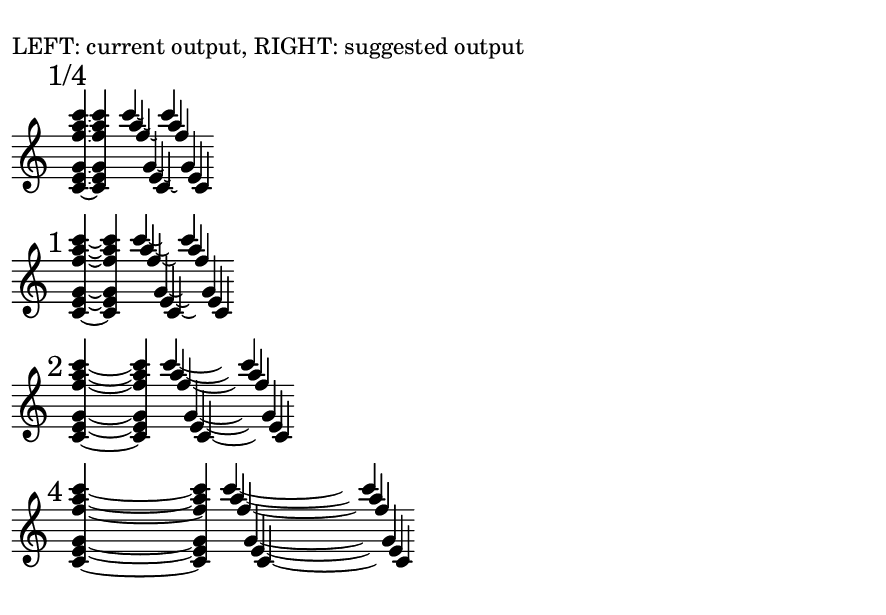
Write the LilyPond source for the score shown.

\version "2.16.2"

\include "../3-tests/global-settings.ily"

\markup { LEFT: current output, RIGHT: suggested output }

\layout {
  % turn off the global setting
  \revert Score.SpacingSpanner #'common-shortest-duration
}

\new Staff {
  \override Staff.Stem #'direction = #UP
  \tieDown

  \mark "1/4"
  <c' e' g' f'' a'' c'''>4*1/4 ~ q4
  <<
    \new Voice {
      \tie-cps #'((1.45 . 3.75) (1.6 . 3.55) (1.85 . 3.55) (2.0 . 3.75))
      \transpose c c''' { c4*1/2 ~ c }
    }
    \new Voice {
      \tie-cps #'((1.45 . 2.75) (1.6 . 2.55) (1.85 . 2.55) (2.0 . 2.75))
      \transpose c a'' { c4*1/2 ~ c }
    }
    \new Voice {
      \tie-cps #'((1.45 . 1.75) (1.6 . 1.55) (1.85 . 1.55) (2.0 . 1.75))
      \transpose c f'' { c4*1/2 ~ c }
    }
    \new Voice {
      \tie-cps #'((1.45 . -1.25) (1.6 . -1.45) (1.85 . -1.45) (2.0 . -1.25))
      \transpose c g' { c4*1/2 ~ c }
    }
    \new Voice {
      \tie-cps #'((1.45 . -2.25) (1.6 . -2.45) (1.85 . -2.45) (2.0 . -2.25))
      \transpose c e' { c4*1/2 ~ c }
    }
    \new Voice {
      \tie-cps #'((1.45 . -3.25) (1.6 . -3.45) (1.85 . -3.45) (2.0 . -3.25))
      \transpose c c' { c4*1/2 ~ c }
    }
  >>
  \br


  \mark "1"
  <c' e' g' f'' a'' c'''>4 ~ q4
  <<
    \new Voice {
      \tie-cps #'((1.55 . 3.75) (1.8 . 3.4) (2.5 . 3.4) (2.75 . 3.75))
      \transpose c c''' { c4 ~ c }
    }
    \new Voice {
      \tie-cps #'((1.55 . 2.75) (1.8 . 2.4) (2.5 . 2.4) (2.75 . 2.75))
      \transpose c a'' { c4 ~ c }
    }
    \new Voice {
      \tie-cps #'((1.55 . 1.8) (1.8 . 1.45) (2.5 . 1.45) (2.75 . 1.8))
      \transpose c f'' { c4 ~ c }
    }
    \new Voice {
      \tie-cps #'((1.55 . -1.2) (1.8 . -1.55) (2.5 . -1.55) (2.75 . -1.2))
      \transpose c g' { c4 ~ c }
    }
    \new Voice {
      \tie-cps #'((1.55 . -2.2) (1.8 . -2.55) (2.5 . -2.55) (2.75 . -2.2))
      \transpose c e' { c4 ~ c }
    }
    \new Voice {
      \tie-cps #'((1.45 . -3.25) (1.7 . -3.6) (2.5 . -3.6) (2.75 . -3.25))
      \transpose c c' { c4 ~ c }
    }
  >>
  \br


  \mark "2"
  <c' e' g' f'' a'' c'''>4 ~ s4 q4
  <<
    \new Voice {
      \tie-cps #'((1.6 . 3.75) (2.3 . 3.05) (4.9 . 3.05) (5.6 . 3.75))
      \transpose c c''' { c4 ~ s4 c }
    }
    \new Voice {
      \tie-cps #'((1.6 . 2.75) (2.3 . 2.05) (4.9 . 2.05) (5.6 . 2.75))
      \transpose c a'' { c4 ~ s4 c }
    }
    \new Voice {
      \tie-cps #'((1.6 . 1.8) (2.3 . 1.1) (4.9 . 1.1) (5.6 . 1.8))
      \transpose c f'' { c4 ~ s4 c }
    }
    \new Voice {
      \tie-cps #'((1.6 . -1.2) (2.3 . -1.9) (4.9 . -1.9) (5.6 . -1.2))
      \transpose c g' { c4 ~ s4 c }
    }
    \new Voice {
      \tie-cps #'((1.6 . -2.2) (2.3 . -2.9) (4.9 . -2.9) (5.6 . -2.2))
      \transpose c e' { c4 ~ s4 c }
    }
    \new Voice {
      \tie-cps #'((1.5 . -3.25) (2.2 . -3.95) (4.9 . -3.95) (5.6 . -3.25))
      \transpose c c' { c4 ~ s4 c }
    }
  >>
  \br


  \mark "4"
  <c' e' g' f'' a'' c'''>4 ~ s2. q4
  <<
    \new Voice {
      \tie-cps #'((1.6 . 3.75) (3.0 . 2.8) (10.05 . 2.8) (11.45 . 3.75))
      \transpose c c''' { c4 ~ s2. c4 }
    }
    \new Voice {
      \tie-cps #'((1.6 . 2.75) (3.0 . 2) (10.05 . 2) (11.45 . 2.75))
      \transpose c a'' { c4 ~ s2. c4 }
    }
    \new Voice {
      \tie-cps #'((1.6 . 1.8) (3.0 . 1) (10.05 . 1) (11.45 . 1.8))
      \transpose c f'' { c4 ~ s2. c4 }
    }
    \new Voice {
      \tie-cps #'((1.6 . -1.2) (3.0 . -2) (10.05 . -2) (11.45 . -1.2))
      \transpose c g' { c4 ~ s2. c4 }
    }
    \new Voice {
      \tie-cps #'((1.6 . -2.2) (3.0 . -3.15) (10.05 . -3.15) (11.45 . -2.2))
      \transpose c e' { c4 ~ s2. c4 }
    }
    \new Voice {
      \tie-cps #'((1.5 . -3.25) (2.9 . -4.2) (10.05 . -4.2) (11.45 . -3.25))
      \transpose c c' { c4 ~ s2. c4 }
    }
  >>
  \br
}
